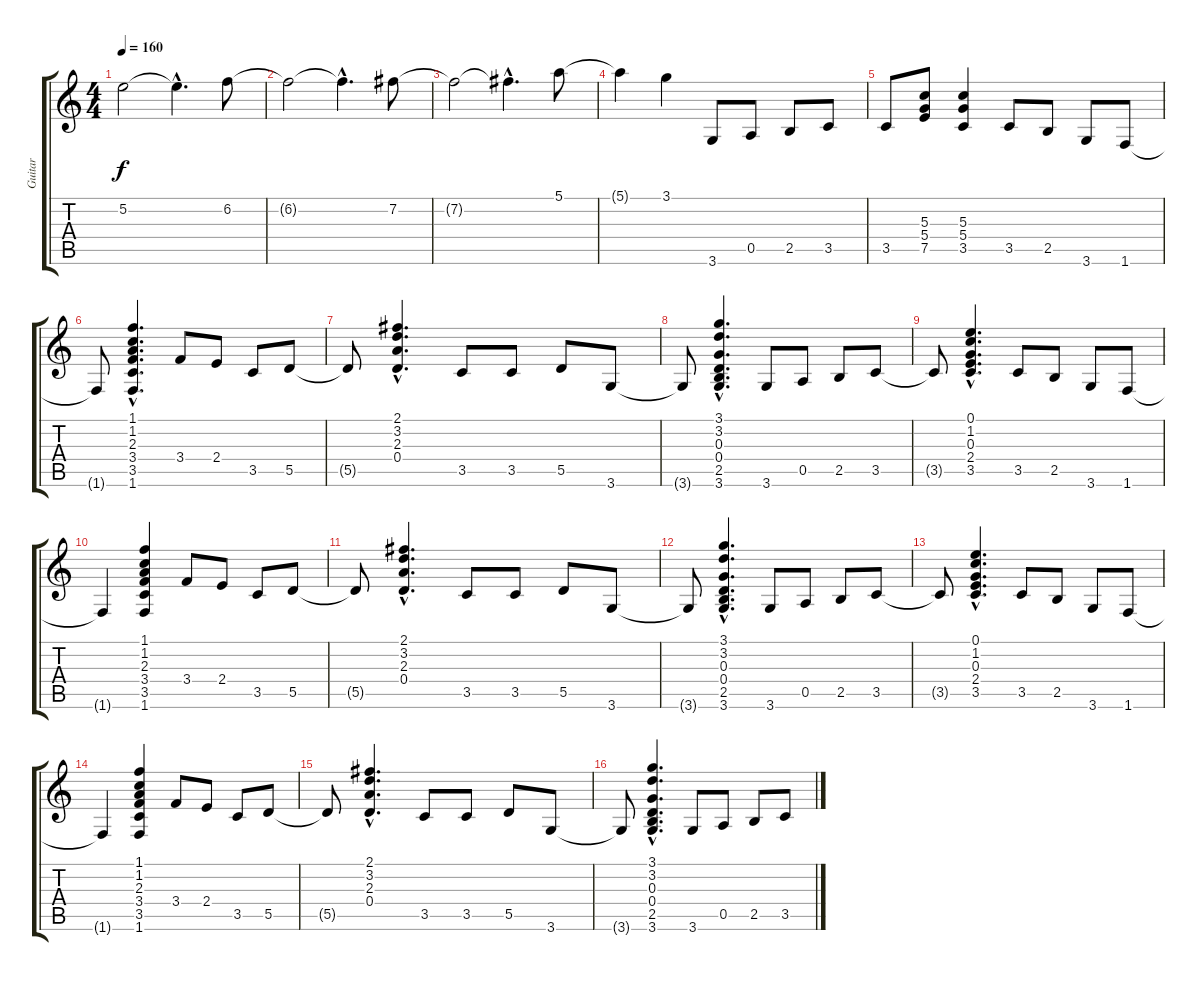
\track ("Guitar" "Guitar") {instrument overdrivenguitar}
\staff {score tabs}
\tuning (E4 B3 G3 D3 A2 E2) {hide}
\ts (4 4)
\tempo 160
\clef g2
\ks c
5.2{t}.2{dy f} 5.2{hac t}.4{d} 6.2.8 |
6.2{t}.2 6.2{hac t}.4{d} 7.2.8 |
7.2{t}.2 7.2{hac t}.4{d} 5.1.8 |
5.1{t}.4 3.1.4 3.6.8 0.5.8 2.5.8 3.5.8 |
3.5.8 (5.3 5.4 7.5).8 (5.3 5.4 3.5).4 3.5.8 2.5.8 3.6.8 1.6.8 |
1.6{t}.8 (1.1{hac} 1.2{hac} 2.3{hac} 3.4{hac} 3.5{hac} 1.6{hac}).4{d} 3.4.8 2.4.8 3.5.8 5.5.8 |
5.5{t}.8 (2.1{hac} 3.2{hac} 2.3{hac} 0.4{hac}).4{d} 3.5.8 3.5.8 5.5.8 3.6.8 |
3.6{t}.8 (3.1{hac} 3.2{hac} 0.3{hac} 0.4{hac} 2.5{hac} 3.6{hac}).4{d} 3.6.8 0.5.8 2.5.8 3.5.8 |
3.5{t}.8 (0.1{hac} 1.2{hac} 0.3{hac} 2.4{hac} 3.5{hac}).4{d} 3.5.8 2.5.8 3.6.8 1.6.8 |
1.6{t}.4 (1.1 1.2 2.3 3.4 3.5 1.6).4 3.4.8 2.4.8 3.5.8 5.5.8 |
5.5{t}.8 (2.1{hac} 3.2{hac} 2.3{hac} 0.4{hac}).4{d} 3.5.8 3.5.8 5.5.8 3.6.8 |
3.6{t}.8 (3.1{hac} 3.2{hac} 0.3{hac} 0.4{hac} 2.5{hac} 3.6{hac}).4{d} 3.6.8 0.5.8 2.5.8 3.5.8 |
3.5{t}.8 (0.1{hac} 1.2{hac} 0.3{hac} 2.4{hac} 3.5{hac}).4{d} 3.5.8 2.5.8 3.6.8 1.6.8 |
1.6{t}.4 (1.1 1.2 2.3 3.4 3.5 1.6).4 3.4.8 2.4.8 3.5.8 5.5.8 |
5.5{t}.8 (2.1{hac} 3.2{hac} 2.3{hac} 0.4{hac}).4{d} 3.5.8 3.5.8 5.5.8 3.6.8 |
3.6{t}.8 (3.1{hac} 3.2{hac} 0.3{hac} 0.4{hac} 2.5{hac} 3.6{hac}).4{d} 3.6.8 0.5.8 2.5.8 3.5.8
